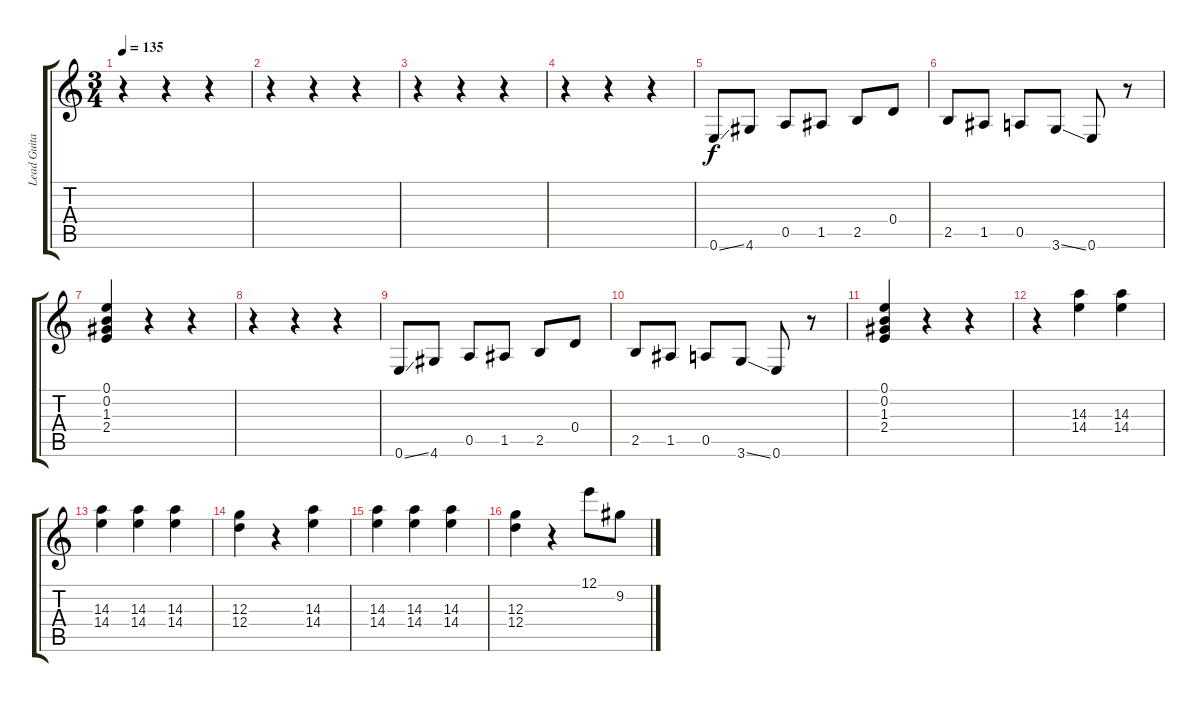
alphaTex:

\track ("Lead Guitar" "Lead Guita") {instrument overdrivenguitar}
\staff {score tabs}
\tuning (E4 B3 G3 D3 A2 E2) {hide}
\ts (3 4)
\tempo 135
\clef g2
\ks c
r.4{dy f} r.4 r.4 |
r.4 r.4 r.4 |
r.4 r.4 r.4 |
r.4 r.4 r.4 |
0.6{ss}.8 4.6.8 0.5.8 1.5.8 2.5.8 0.4.8 |
2.5.8 1.5.8 0.5.8 3.6{ss}.8 0.6.8 r.8 |
(0.1 0.2 1.3 2.4).4 r.4 r.4 |
r.4 r.4 r.4 |
0.6{ss}.8 4.6.8 0.5.8 1.5.8 2.5.8 0.4.8 |
2.5.8 1.5.8 0.5.8 3.6{ss}.8 0.6.8 r.8 |
(0.1 0.2 1.3 2.4).4 r.4 r.4 |
r.4 (14.3 14.4).4 (14.3 14.4).4 |
(14.3 14.4).4 (14.3 14.4).4 (14.3 14.4).4 |
(12.3 12.4).4 r.4 (14.3 14.4).4 |
(14.3 14.4).4 (14.3 14.4).4 (14.3 14.4).4 |
(12.3 12.4).4 r.4 12.1.8 9.2.8
